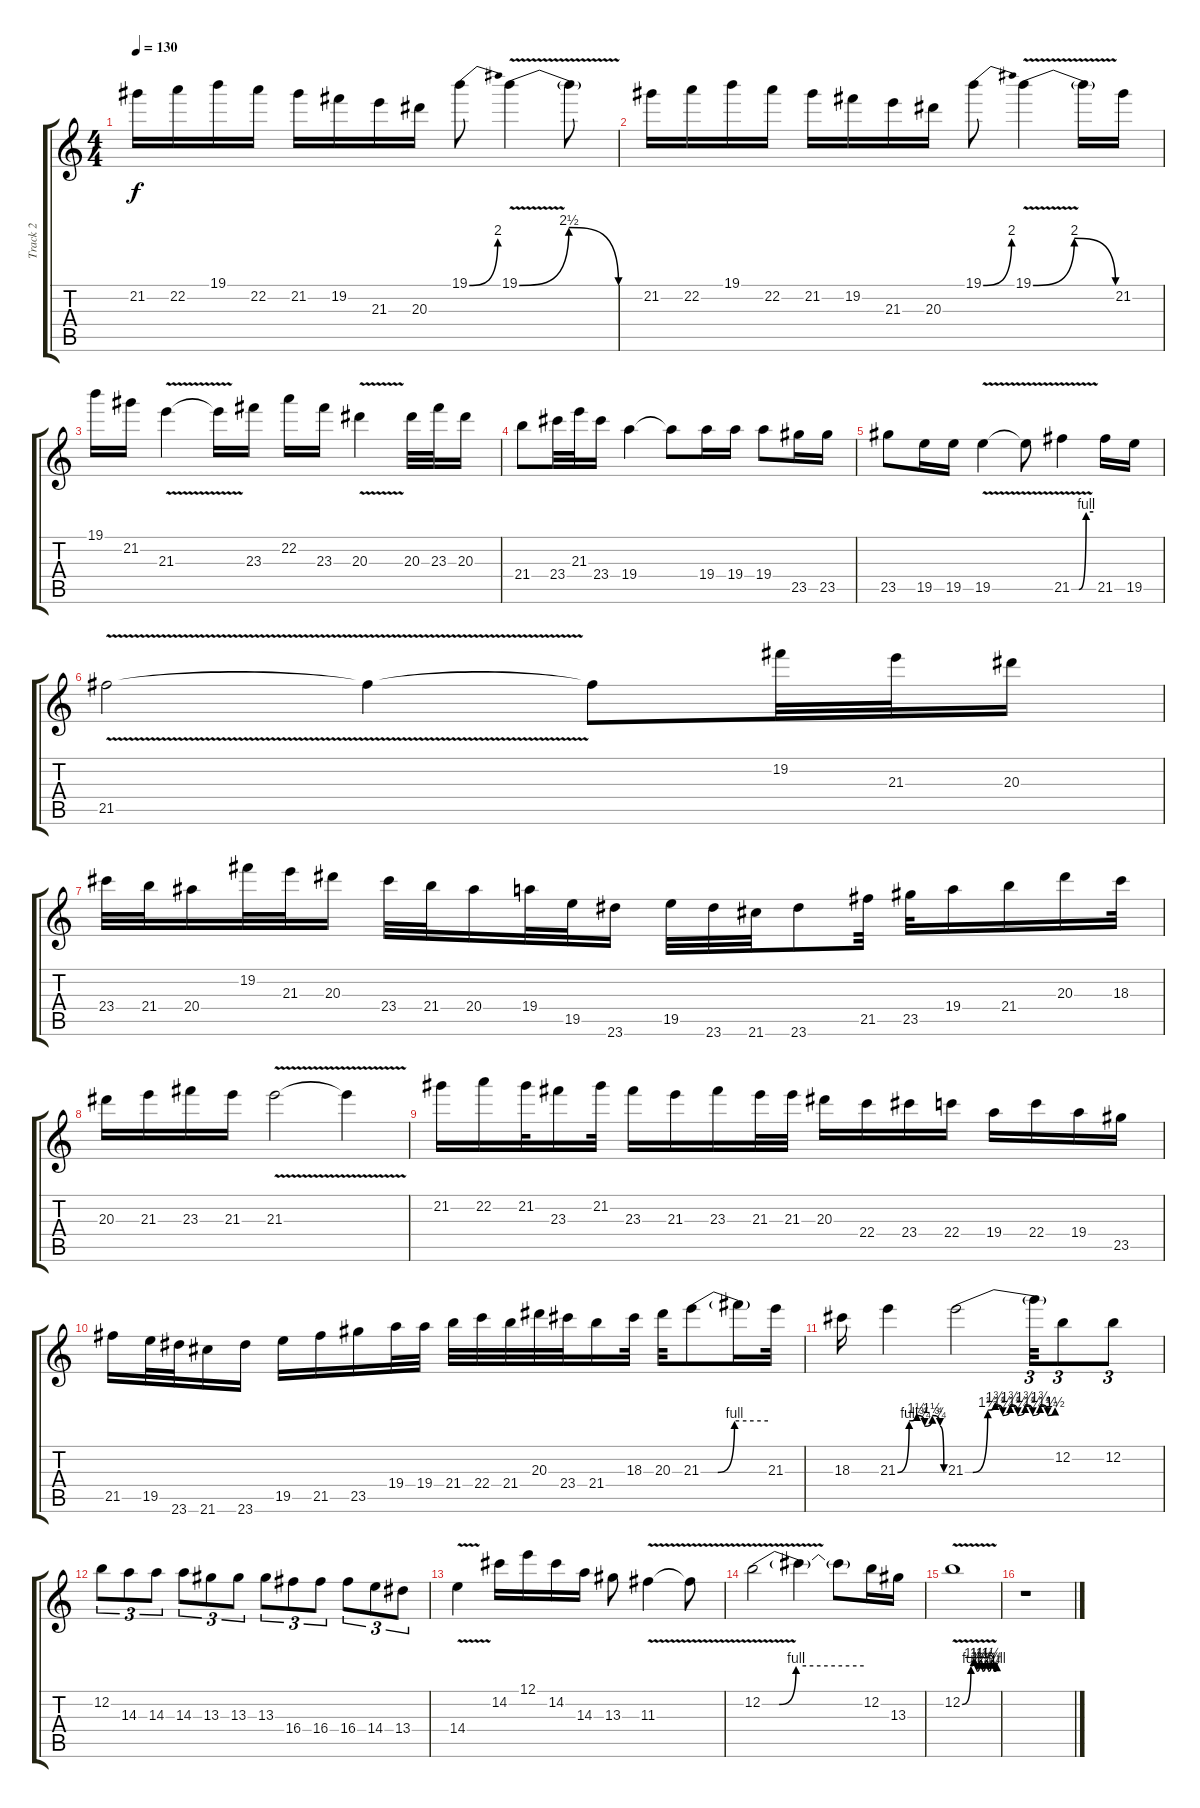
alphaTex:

\track ("Track 2" "Track 2") {instrument distortionguitar}
\staff {score tabs}
\tuning (E4 B3 G3 D3 A2 E2) {hide}
\ts (4 4)
\tempo 130
\clef g2
\ks c
21.2.16{dy f} 22.2.16 19.1.16 22.2.16 21.2.16 19.2.16 21.3.16 20.3.16 19.1{be (bend 0 0 60 8)}.8 19.1{be (bendrelease 0 0 15 10 50 10 60 0) v}.4 19.1{t}.8 |
21.2.16 22.2.16 19.1.16 22.2.16 21.2.16 19.2.16 21.3.16 20.3.16 19.1{be (bend 0 0 60 8)}.8 19.1{be (bendrelease 0 0 15 8 50 8 60 0) v}.4 19.1{t}.16 21.2.16 |
19.1.16 21.2.16 21.3{v}.4 21.3{t}.16 23.3.16 22.2.16 23.3.16 20.3{v}.4 20.3.32 23.3.32 20.3.16 |
21.4.8 23.4.32 21.3.32 23.4.16 19.4.4 19.4{t}.8 19.4.16 19.4.16 19.4.8 23.5.16 23.5.16 |
23.5.8 19.5.16 19.5.16 19.5{v}.4 19.5{t}.8 21.5{be (custom 0 0 20 0 40 4 60 4) v}.4 21.5.16 19.5.16 |
21.5{v}.2 21.5{t}.4 21.5{t}.8 19.2.32 21.3.32 20.3.16 |
23.4.32 21.4.32 20.4.16 19.2.32 21.3.32 20.3.16 23.4.32 21.4.32 20.4.16 19.4.32 19.5.32 23.6.16 19.5.32 23.6.32 21.6.32 23.6.8 21.5.32 23.5.32 19.4.16 21.4.16 20.3.16 18.3.32 |
20.3.16 21.3.16 23.3.16 21.3.16 21.3{v}.2 21.3{t}.4 |
21.2.16 22.2.16 21.2.32 23.3.16 21.2.32 23.3.16 21.3.16 23.3.16 21.3.32 21.3.32 20.3.16 22.4.16 23.4.16 22.4.16 19.4.16 22.4.16 19.4.16 23.5.16 |
21.5.16 19.5.32 23.6.32 21.6.16 23.6.16 19.5.16 21.5.16 23.5.16 19.4.32 19.4.32 21.4.32 22.4.32 21.4.32 20.3.32 23.4.32 21.4.16 18.3.32 20.3.32 21.3{be (custom 0 0 15 0 30 4 60 4)}.8 21.3{t}.16 21.3.32 |
18.3.16 21.3{be (custom 0 0 15 4 25 5 35 3 45 5 55 3 60 0)}.4 21.3{be (custom 0 0 5 0 15 6 20 7 25 5 30 7 35 5 40 7 45 5 50 7 55 5 60 6)}.2 21.3{t}.32{tu (3 2)} 12.2.8{tu (3 2)} 12.2.8{tu (3 2)} |
12.2.8{tu (3 2)} 14.3.8{tu (3 2)} 14.3.8{tu (3 2)} 14.3.8{tu (3 2)} 13.3.8{tu (3 2)} 13.3.8{tu (3 2)} 13.3.8{tu (3 2)} 16.4.8{tu (3 2)} 16.4.8{tu (3 2)} 16.4.8{tu (3 2)} 14.4.8{tu (3 2)} 13.4.8{tu (3 2)} |
14.4{v}.4 14.2.16 12.1.16 14.2.16 14.3.16 13.3.8 11.3{v}.4 11.3{t}.8 |
12.2{be (custom 0 0 10 0 20 4 60 4) v}.2 12.2{t}.4 12.2{t}.8 12.2.16 13.3.16 |
12.2{be (custom 0 0 15 4 20 5 25 3 30 5 35 3 40 5 45 3 50 5 55 3 60 4) v}.1 |
r.1
